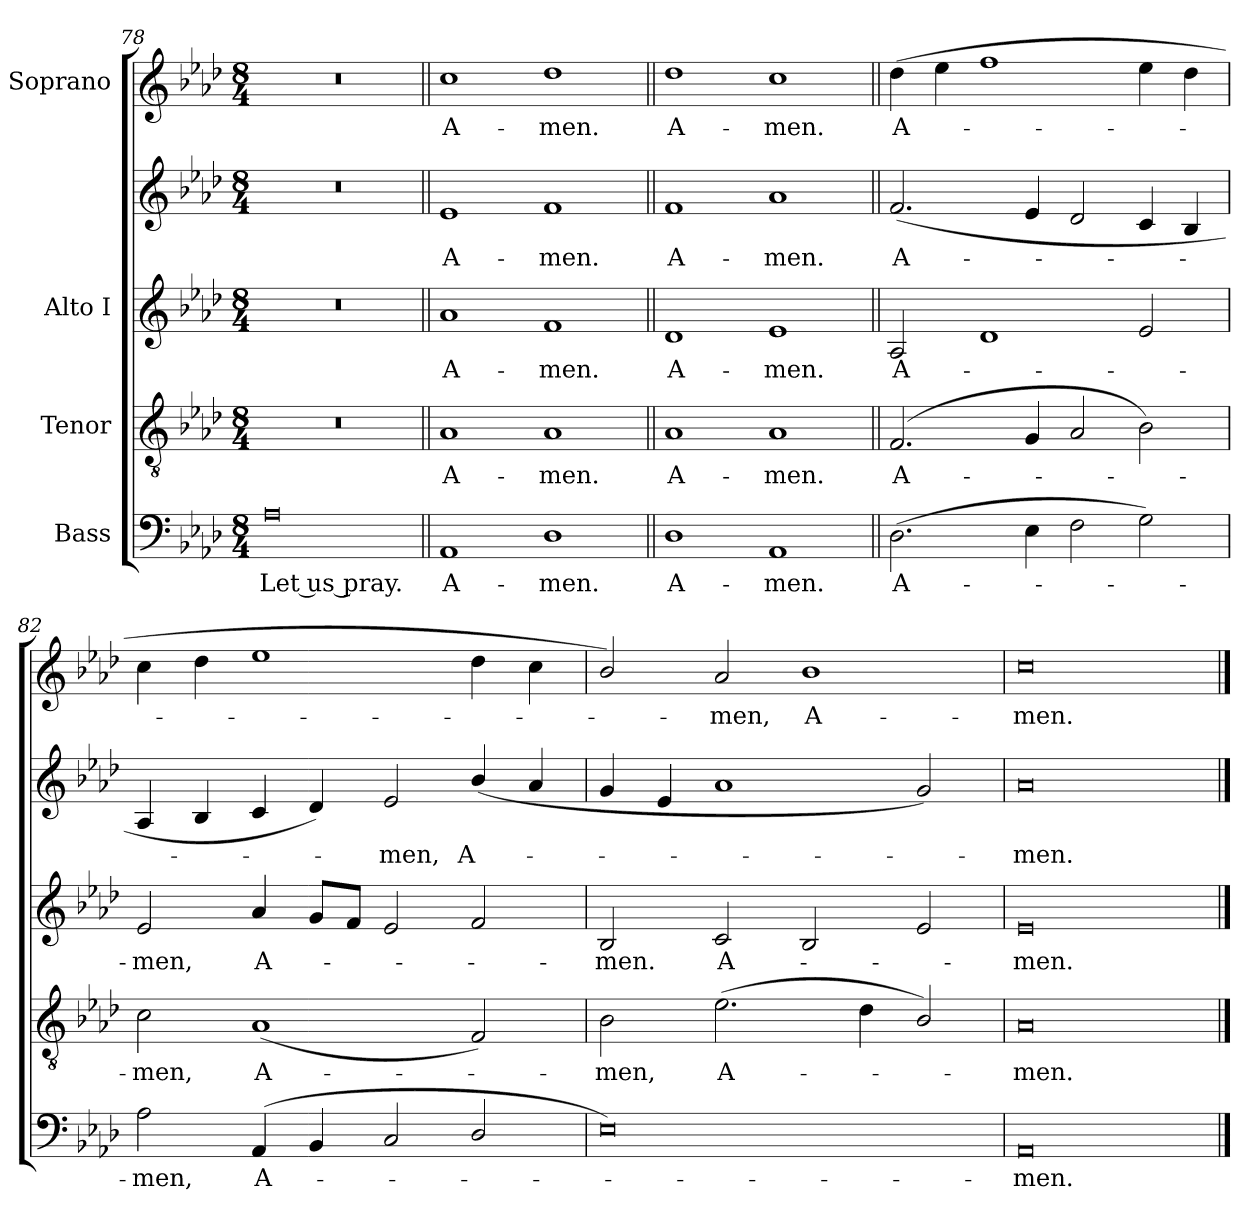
**kern	**text	**kern	**text	**kern	**text	**kern	**text	**kern	**text
*part4	*part4	*part3	*part3	*part2	*part2	*part2	*part2	*part1	*part1
*staff5	*staff5	*staff4	*staff4	*staff3	*staff3	*staff2	*staff2	*staff1	*staff1
*I"Bass	*	*I"Tenor	*	*I"Alto I	*	*	*	*I"Soprano	*
!!LO:LB:g=z
*clefF4	*	*clefGv2	*	*clefG2	*	*clefG2	*	*clefG2	*
*k[b-e-a-d-]	*	*k[b-e-a-d-]	*	*k[b-e-a-d-]	*	*k[b-e-a-d-]	*	*k[b-e-a-d-]	*
*A-:	*	*A-:	*	*A-:	*	*A-:	*	*A-:	*
*M8/4	*	*M8/4	*	*M8/4	*	*M8/4	*	*M8/4	*
=78	=78	=78	=78	=78	=78	=78	=78	=78	=78
!	!LO:LY:b	!	!	!	!	!	!	!	!
0A-	Let us pray.	0r	.	0r	.	0r	.	0r	.
=79||	=79||	=79||	=79||	=79||	=79||	=79||	=79||	=79||	=79||
!	!LO:LY:b	!	!LO:LY:b	!	!LO:LY:b	!	!LO:LY:b	!	!LO:LY:b
1AA-	A-	1A-	A-	1a-	A-	1e-	A-	1cc	A-
!	!LO:LY:b	!	!LO:LY:b	!	!LO:LY:b	!	!LO:LY:b	!	!LO:LY:b
1D-	-men.	1A-	-men.	1f	-men.	1f	-men.	1dd-	-men.
=80||	=80||	=80||	=80||	=80||	=80||	=80||	=80||	=80||	=80||
!	!LO:LY:b	!	!LO:LY:b	!	!LO:LY:b	!	!LO:LY:b	!	!LO:LY:b
1D-	A-	1A-	A-	1d-	A-	1f	A-	1dd-	A-
!	!LO:LY:b	!	!LO:LY:b	!	!LO:LY:b	!	!LO:LY:b	!	!LO:LY:b
1AA-	-men.	1A-	-men.	1e-	-men.	1a-	-men.	1cc	-men.
=81||	=81||	=81||	=81||	=81||	=81||	=81||	=81||	=81||	=81||
!	!LO:LY:b	!	!LO:LY:b	!	!LO:LY:b	!	!LO:LY:b	!	!LO:LY:b
(>2.D-	A-	(<2.F	A-	2A-	A-	(<2.f	A-	(>4dd-	A-
.	.	.	.	.	.	.	.	4ee-	.
.	.	.	.	1d-	.	.	.	1ff	.
4E-	.	4G	.	.	.	4e-	.	.	.
2F	.	2A-	.	.	.	2d-	.	.	.
2G)	.	2B-)	.	2e-	.	4c	.	4ee-	.
.	.	.	.	.	.	4B-	.	4dd-	.
=82	=82	=82	=82	=82	=82	=82	=82	=82	=82
!	!LO:LY:b	!	!LO:LY:b	!	!LO:LY:b	!	!	!	!
2A-	men,	2c	men,	2e-	men,	4A-	.	4cc	.
.	.	.	.	.	.	4B-	.	4dd-	.
!	!LO:LY:b	!	!LO:LY:b	!	!LO:LY:b	!	!	!	!
(<4AA-	A-	(<1A-	A-	4a-	A-	4c	.	1ee-	.
4BB-	.	.	.	8gL	.	4d-)	.	.	.
.	.	.	.	8fJ	.	.	.	.	.
!	!	!	!	!	!	!	!LO:LY:b	!	!
2C	.	.	.	2e-	.	2e-	men,	.	.
!	!	!	!	!	!	!	!LO:LY:b	!	!
2D-/	.	2F)	.	2f	.	(<4b-/	A-	4dd-	.
.	.	.	.	.	.	4a-	.	4cc	.
=83	=83	=83	=83	=83	=83	=83	=83	=83	=83
!	!	!	!LO:LY:b	!	!LO:LY:b	!	!	!	!
0E-)	.	2B-	men,	2B-	men.	4g	.	2b-/)	.
.	.	.	.	.	.	4e-	.	.	.
!	!	!	!LO:LY:b	!	!LO:LY:b	!	!	!	!LO:LY:b
.	.	(>2.e-	A-	2c	A-	1a-	.	2a-	men,
!	!	!	!	!	!	!	!	!	!LO:LY:b
.	.	.	.	2B-	.	.	.	1b-	A-
.	.	4d-	.	.	.	.	.	.	.
.	.	2B-/)	.	2e-	.	2g)	.	.	.
=84	=84	=84	=84	=84	=84	=84	=84	=84	=84
!	!LO:LY:b	!	!LO:LY:b	!	!LO:LY:b	!	!LO:LY:b	!	!LO:LY:b
0AA-	men.	0A-	men.	0e-	men.	0a-	men.	0cc	-men.
==	==	==	==	==	==	==	==	==	==
*-	*-	*-	*-	*-	*-	*-	*-	*-	*-
